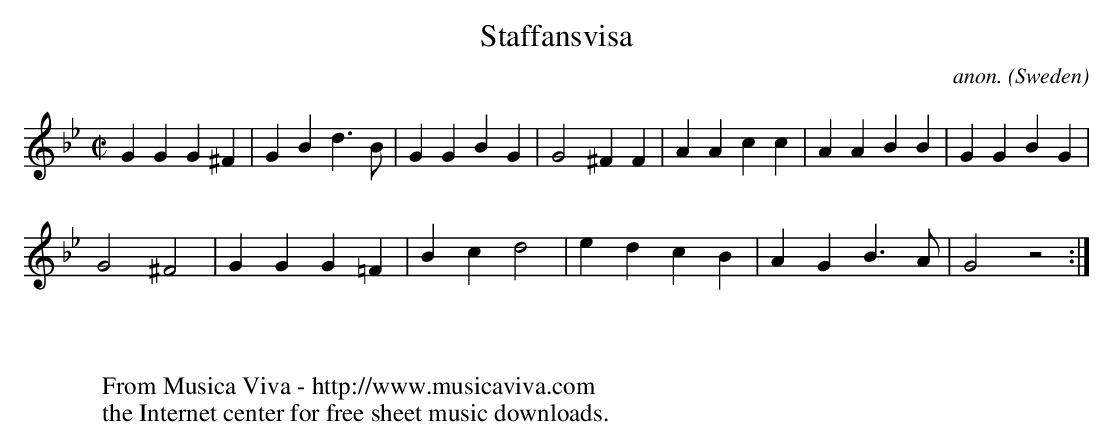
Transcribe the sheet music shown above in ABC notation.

X:1
T:Staffansvisa
C:anon.
O:Sweden
M:C|
L:1/4
K:Gm
GGG^F|GBd>B|GGBG|G2^FF|AAcc|AABB|GGBG|
G2^F2|GGG=F|Bcd2|edcB|AGB>A|G2 z2:|]
W:
W:
W:  From Musica Viva - http://www.musicaviva.com
W:  the Internet center for free sheet music downloads.
